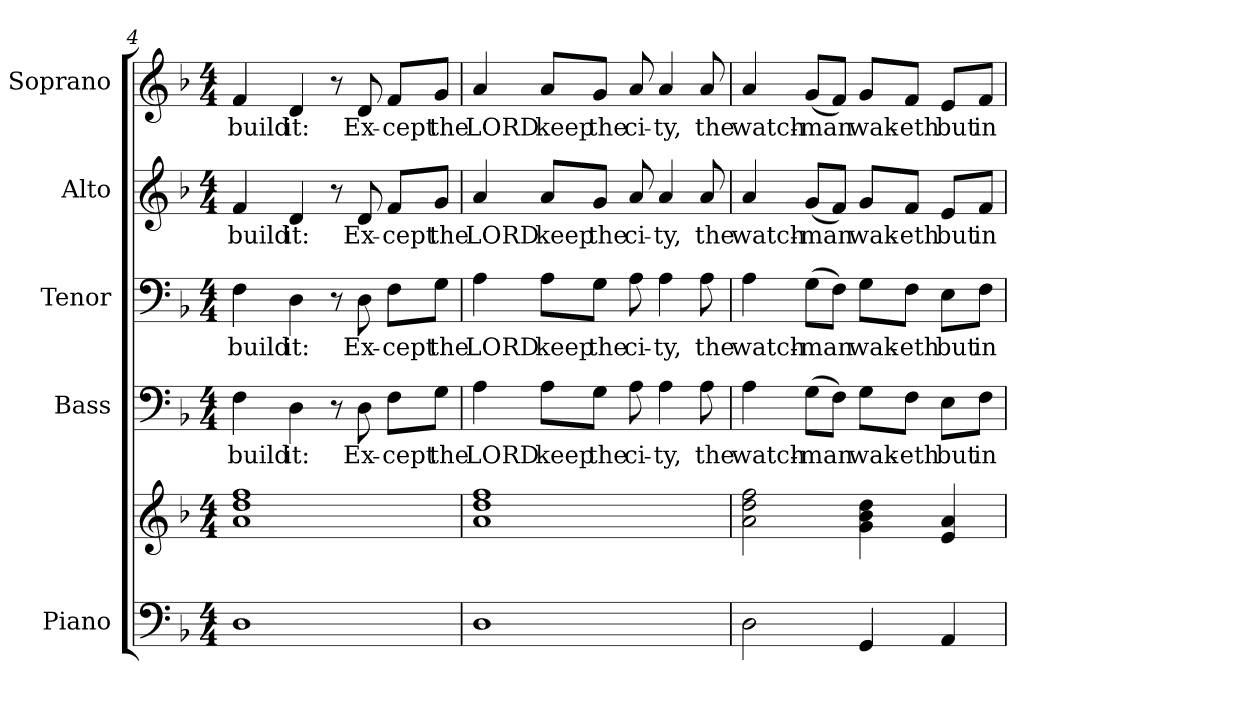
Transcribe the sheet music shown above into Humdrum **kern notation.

**kern	**kern	**kern	**text	**kern	**text	**kern	**text	**kern	**text
*part5	*part5	*part4	*part4	*part3	*part3	*part2	*part2	*part1	*part1
*staff6	*staff5	*staff4	*staff4	*staff3	*staff3	*staff2	*staff2	*staff1	*staff1
*I"Piano	*	*I"Bass	*	*I"Tenor	*	*I"Alto	*	*I"Soprano	*
*I'Pno.	*	*I'B.	*	*I'T.	*	*I'A.	*	*I'S.	*
*clefF4	*clefG2	*clefF4	*	*clefF4	*	*clefG2	*	*clefG2	*
*k[b-]	*k[b-]	*k[b-]	*	*k[b-]	*	*k[b-]	*	*k[b-]	*
*F:	*F:	*F:	*	*F:	*	*F:	*	*F:	*
*M4/4	*M4/4	*M4/4	*	*M4/4	*	*M4/4	*	*M4/4	*
=4	=4	=4	=4	=4	=4	=4	=4	=4	=4
!	!	!	!LO:LY:b:color=#000000	!	!	!	!	!	!
!	!	!	!	!	!LO:LY:b:color=#000000	!	!	!	!
!	!	!	!	!	!	!	!LO:LY:b:color=#000000	!	!
!	!	!	!	!	!	!	!	!	!LO:LY:b:color=#000000
1Di	1ai 1ddi 1ffi	4Fi\	build	4Fi\	build	4fi/	build	4fi/	build
!	!	!	!LO:LY:b:color=#000000	!	!	!	!	!	!
!	!	!	!	!	!LO:LY:b:color=#000000	!	!	!	!
!	!	!	!	!	!	!	!LO:LY:b:color=#000000	!	!
!	!	!	!	!	!	!	!	!	!LO:LY:b:color=#000000
.	.	4Di\	it:	4Di\	it:	4di/	it:	4di/	it:
.	.	8r	.	8r	.	8r	.	8r	.
!	!	!	!LO:LY:b:color=#000000	!	!	!	!	!	!
!	!	!	!	!	!LO:LY:b:color=#000000	!	!	!	!
!	!	!	!	!	!	!	!LO:LY:b:color=#000000	!	!
!	!	!	!	!	!	!	!	!	!LO:LY:b:color=#000000
.	.	8Di\	Ex-	8Di\	Ex-	8di/	Ex-	8di/	Ex-
!	!	!	!LO:LY:b:color=#000000	!	!	!	!	!	!
!	!	!	!	!	!LO:LY:b:color=#000000	!	!	!	!
!	!	!	!	!	!	!	!LO:LY:b:color=#000000	!	!
!	!	!	!	!	!	!	!	!	!LO:LY:b:color=#000000
.	.	8Fi\L	-cept	8Fi\L	-cept	8fi/L	-cept	8fi/L	-cept
!	!	!	!LO:LY:b:color=#000000	!	!	!	!	!	!
!	!	!	!	!	!LO:LY:b:color=#000000	!	!	!	!
!	!	!	!	!	!	!	!LO:LY:b:color=#000000	!	!
!	!	!	!	!	!	!	!	!	!LO:LY:b:color=#000000
.	.	8Gi\J	the	8Gi\J	the	8gi/J	the	8gi/J	the
!!LO:PB:g=z
=5	=5	=5	=5	=5	=5	=5	=5	=5	=5
!	!	!	!LO:LY:b:color=#000000	!	!	!	!	!	!
!	!	!	!	!	!LO:LY:b:color=#000000	!	!	!	!
!	!	!	!	!	!	!	!LO:LY:b:color=#000000	!	!
!	!	!	!	!	!	!	!	!	!LO:LY:b:color=#000000
1Di	1ai 1ddi 1ffi	4Ai\	LORD	4Ai\	LORD	4ai/	LORD	4ai/	LORD
!	!	!	!LO:LY:b:color=#000000	!	!	!	!	!	!
!	!	!	!	!	!LO:LY:b:color=#000000	!	!	!	!
!	!	!	!	!	!	!	!LO:LY:b:color=#000000	!	!
!	!	!	!	!	!	!	!	!	!LO:LY:b:color=#000000
.	.	8Ai\L	keep	8Ai\L	keep	8ai/L	keep	8ai/L	keep
!	!	!	!LO:LY:b:color=#000000	!	!	!	!	!	!
!	!	!	!	!	!LO:LY:b:color=#000000	!	!	!	!
!	!	!	!	!	!	!	!LO:LY:b:color=#000000	!	!
!	!	!	!	!	!	!	!	!	!LO:LY:b:color=#000000
.	.	8Gi\J	the	8Gi\J	the	8gi/J	the	8gi/J	the
!	!	!	!LO:LY:b:color=#000000	!	!	!	!	!	!
!	!	!	!	!	!LO:LY:b:color=#000000	!	!	!	!
!	!	!	!	!	!	!	!LO:LY:b:color=#000000	!	!
!	!	!	!	!	!	!	!	!	!LO:LY:b:color=#000000
.	.	8Ai\	ci-	8Ai\	ci-	8ai/	ci-	8ai/	ci-
!	!	!	!LO:LY:b:color=#000000	!	!	!	!	!	!
!	!	!	!	!	!LO:LY:b:color=#000000	!	!	!	!
!	!	!	!	!	!	!	!LO:LY:b:color=#000000	!	!
!	!	!	!	!	!	!	!	!	!LO:LY:b:color=#000000
.	.	4Ai\	-ty,	4Ai\	-ty,	4ai/	-ty,	4ai/	-ty,
!	!	!	!LO:LY:b:color=#000000	!	!	!	!	!	!
!	!	!	!	!	!LO:LY:b:color=#000000	!	!	!	!
!	!	!	!	!	!	!	!LO:LY:b:color=#000000	!	!
!	!	!	!	!	!	!	!	!	!LO:LY:b:color=#000000
.	.	8Ai\	the	8Ai\	the	8ai/	the	8ai/	the
=6	=6	=6	=6	=6	=6	=6	=6	=6	=6
!	!	!	!LO:LY:b:color=#000000	!	!	!	!	!	!
!	!	!	!	!	!LO:LY:b:color=#000000	!	!	!	!
!	!	!	!	!	!	!	!LO:LY:b:color=#000000	!	!
!	!	!	!	!	!	!	!	!	!LO:LY:b:color=#000000
2Di\	2ai\ 2ddi 2ffi	4Ai\	watch-	4Ai\	watch-	4ai/	watch-	4ai/	watch-
!	!	!	!LO:LY:b:color=#000000	!	!	!	!	!	!
!	!	!	!	!	!LO:LY:b:color=#000000	!	!	!	!
!	!	!	!	!	!	!	!LO:LY:b:color=#000000	!	!
!	!	!	!	!	!	!	!	!	!LO:LY:b:color=#000000
.	.	(8Gi\L	-man	(8Gi\L	-man	(8gi/L	-man	(8gi/L	-man
.	.	8Fi\J)	.	8Fi\J)	.	8fi/J)	.	8fi/J)	.
!	!	!	!LO:LY:b:color=#000000	!	!	!	!	!	!
!	!	!	!	!	!LO:LY:b:color=#000000	!	!	!	!
!	!	!	!	!	!	!	!LO:LY:b:color=#000000	!	!
!	!	!	!	!	!	!	!	!	!LO:LY:b:color=#000000
4GGi/	4gi\ 4b-i 4ddi	8Gi\L	wak-	8Gi\L	wak-	8gi/L	wak-	8gi/L	wak-
!	!	!	!LO:LY:b:color=#000000	!	!	!	!	!	!
!	!	!	!	!	!LO:LY:b:color=#000000	!	!	!	!
!	!	!	!	!	!	!	!LO:LY:b:color=#000000	!	!
!	!	!	!	!	!	!	!	!	!LO:LY:b:color=#000000
.	.	8Fi\J	-eth	8Fi\J	-eth	8fi/J	-eth	8fi/J	-eth
!	!	!	!LO:LY:b:color=#000000	!	!	!	!	!	!
!	!	!	!	!	!LO:LY:b:color=#000000	!	!	!	!
!	!	!	!	!	!	!	!LO:LY:b:color=#000000	!	!
!	!	!	!	!	!	!	!	!	!LO:LY:b:color=#000000
4AAi/	4ei/ 4ai	8Ei\L	but	8Ei\L	but	8ei/L	but	8ei/L	but
!	!	!	!LO:LY:b:color=#000000	!	!	!	!	!	!
!	!	!	!	!	!LO:LY:b:color=#000000	!	!	!	!
!	!	!	!	!	!	!	!LO:LY:b:color=#000000	!	!
!	!	!	!	!	!	!	!	!	!LO:LY:b:color=#000000
.	.	8Fi\J	in	8Fi\J	in	8fi/J	in	8fi/J	in
=	=	=	=	=	=	=	=	=	=
*-	*-	*-	*-	*-	*-	*-	*-	*-	*-
